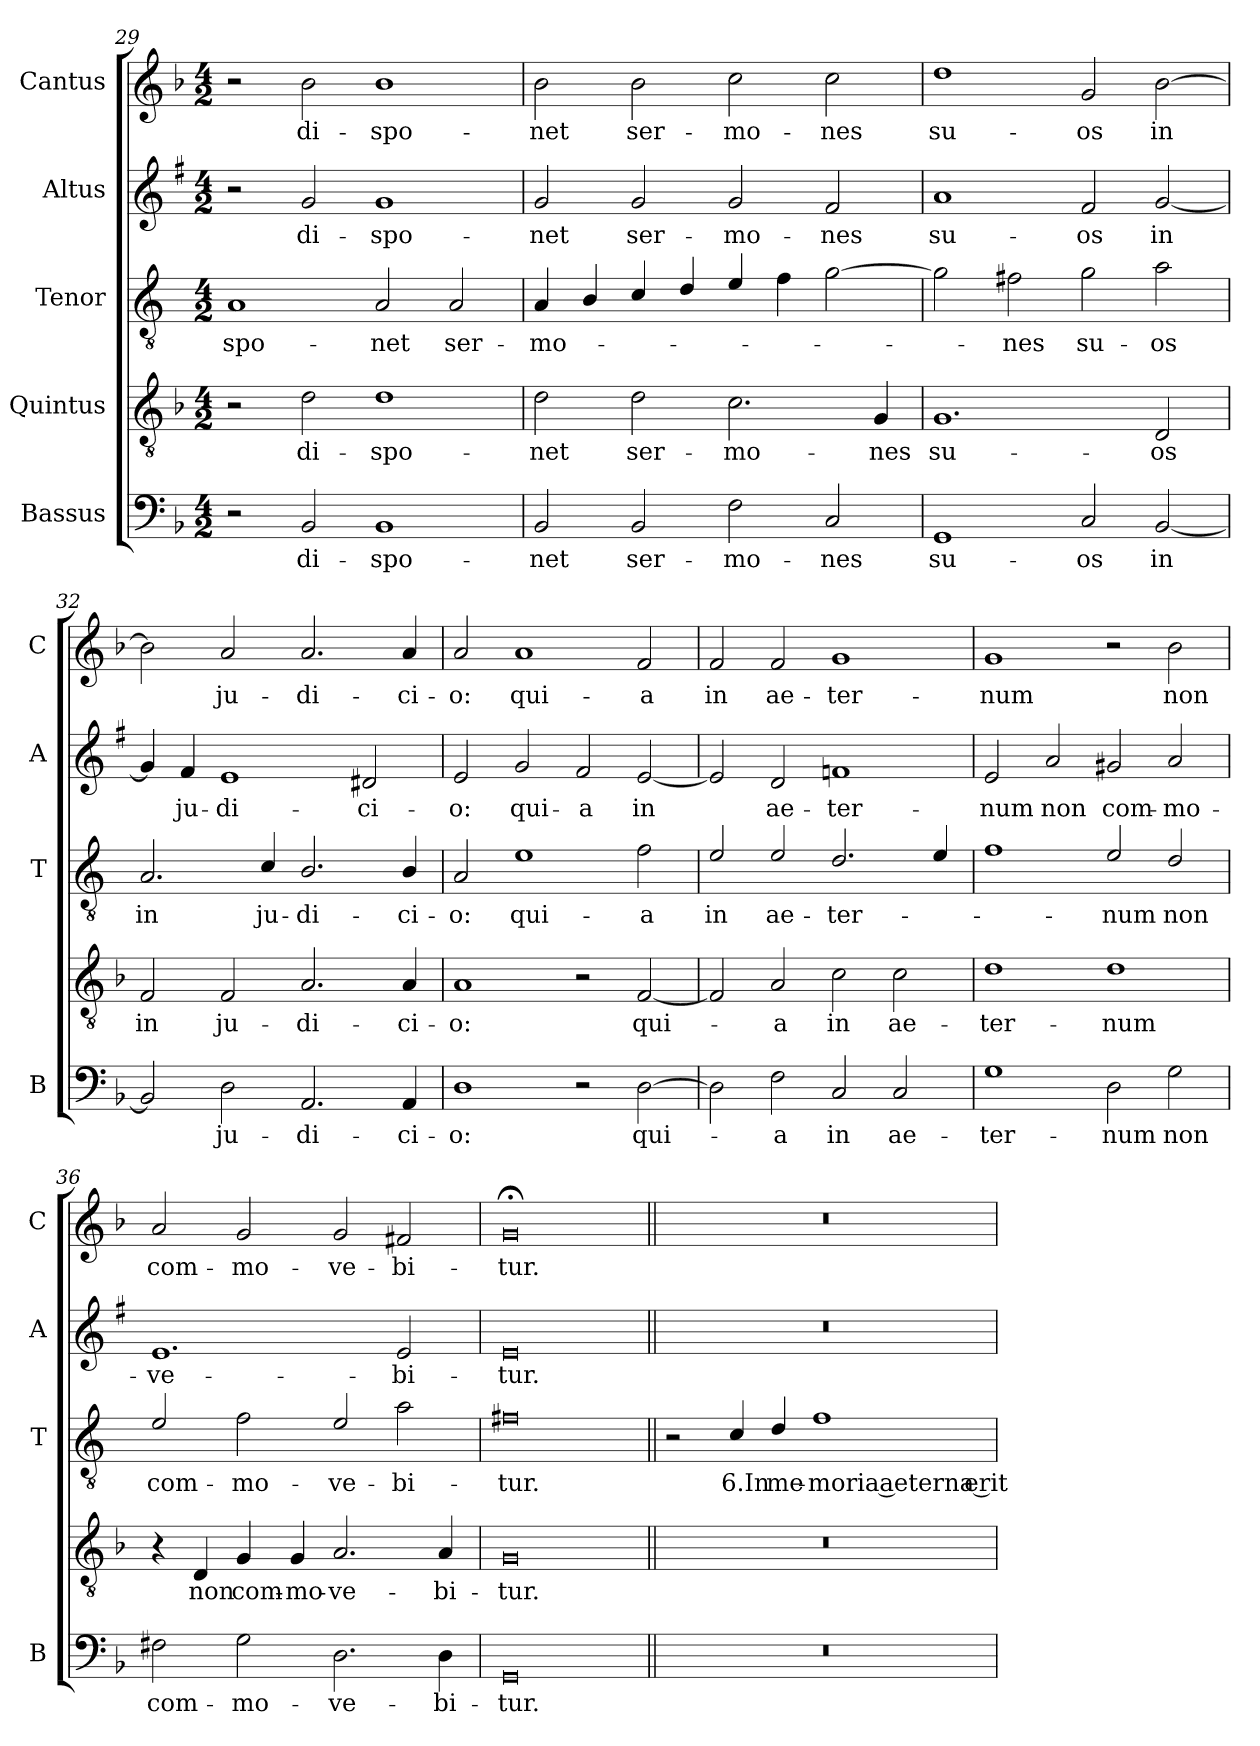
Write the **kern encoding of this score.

**kern	**text	**kern	**text	**kern	**text	**kern	**text	**kern	**text
*part5	*part5	*part4	*part4	*part3	*part3	*part2	*part2	*part1	*part1
*staff5	*staff5	*staff4	*staff4	*staff3	*staff3	*staff2	*staff2	*staff1	*staff1
*I"Bassus	*	*I"Quintus	*	*I"Tenor	*	*I"Altus	*	*I"Cantus	*
*I'B	*	*	*	*I'T	*	*I'A	*	*I'C	*
!!LO:PB:g=z
*clefF4	*	*clefGv2	*	*clefGv2	*	*clefG2	*	*clefG2	*
*	*	*	*	*ITrd4c7	*	*ITrd1c2	*	*	*
*k[b-]	*	*k[b-]	*	*k[b-]	*	*k[b-]	*	*k[b-]	*
*F:	*	*F:	*	*F:	*	*F:	*	*F:	*
*M4/2	*	*M4/2	*	*M4/2	*	*M4/2	*	*M4/2	*
=29	=29	=29	=29	=29	=29	=29	=29	=29	=29
!	!	!	!	!	!LO:LY:b	!	!	!	!
2r	.	2r	.	1D	-spo-	2r	.	2r	.
!	!LO:LY:b	!	!LO:LY:b	!	!	!	!LO:LY:b	!	!LO:LY:b
2BB-/	di-	2d\	di-	.	.	2f/	di-	2b-\	di-
!	!LO:LY:b	!	!LO:LY:b	!	!LO:LY:b	!	!LO:LY:b	!	!LO:LY:b
1BB-	-spo-	1d	-spo-	2D/	-net	1f	-spo-	1b-	-spo-
!	!	!	!	!	!LO:LY:b	!	!	!	!
.	.	.	.	2D/	ser-	.	.	.	.
=30	=30	=30	=30	=30	=30	=30	=30	=30	=30
!	!LO:LY:b	!	!LO:LY:b	!	!LO:LY:b	!	!LO:LY:b	!	!LO:LY:b
2BB-/	-net	2d\	-net	4D/	-mo-	2f/	-net	2b-\	-net
.	.	.	.	4E/	.	.	.	.	.
!	!LO:LY:b	!	!LO:LY:b	!	!	!	!LO:LY:b	!	!LO:LY:b
2BB-/	ser-	2d\	ser-	4F/	.	2f/	ser-	2b-\	ser-
.	.	.	.	4G/	.	.	.	.	.
!	!LO:LY:b	!	!LO:LY:b	!	!	!	!LO:LY:b	!	!LO:LY:b
2F\	-mo-	2.c\	-mo-	4A/	.	2f/	-mo-	2cc\	-mo-
.	.	.	.	4B-\	.	.	.	.	.
!	!LO:LY:b	!	!	!	!	!	!LO:LY:b	!	!LO:LY:b
2C/	-nes	.	.	[2c\	.	2e/	-nes	2cc\	-nes
!	!	!	!LO:LY:b	!	!	!	!	!	!
.	.	4G/	-nes	.	.	.	.	.	.
=31	=31	=31	=31	=31	=31	=31	=31	=31	=31
!	!LO:LY:b	!	!LO:LY:b	!	!	!	!LO:LY:b	!	!LO:LY:b
1GG	su-	1.G	su-	2c\]	.	1g	su-	1dd	su-
!	!	!	!	!	!LO:LY:b	!	!	!	!
.	.	.	.	2Bn\	-nes	.	.	.	.
!	!LO:LY:b	!	!	!	!LO:LY:b	!	!LO:LY:b	!	!LO:LY:b
2C/	-os	.	.	2c\	su-	2e/	-os	2g/	-os
!	!LO:LY:b	!	!LO:LY:b	!	!LO:LY:b	!	!LO:LY:b	!	!LO:LY:b
[2BB-/	in	2D/	-os	2d\	-os	[2f/	in	[2b-\	in
=32	=32	=32	=32	=32	=32	=32	=32	=32	=32
!	!	!	!LO:LY:b	!	!LO:LY:b	!	!	!	!
2BB-/]	.	2F/	in	2.D/	in	4f/]	.	2b-\]	.
!	!	!	!	!	!	!	!LO:LY:b	!	!
.	.	.	.	.	.	4e/	ju-	.	.
!	!LO:LY:b	!	!LO:LY:b	!	!	!	!LO:LY:b	!	!LO:LY:b
2D\	ju-	2F/	ju-	.	.	1d	-di-	2a/	ju-
!	!	!	!	!	!LO:LY:b	!	!	!	!
.	.	.	.	4F/	ju-	.	.	.	.
!	!LO:LY:b	!	!LO:LY:b	!	!LO:LY:b	!	!	!	!LO:LY:b
2.AA/	-di-	2.A/	-di-	2.E/	-di-	.	.	2.a/	-di-
!	!	!	!	!	!	!	!LO:LY:b	!	!
.	.	.	.	.	.	2c#X/	-ci-	.	.
!	!LO:LY:b	!	!LO:LY:b	!	!LO:LY:b	!	!	!	!LO:LY:b
4AA/	-ci-	4A/	-ci-	4E/	-ci-	.	.	4a/	-ci-
=33	=33	=33	=33	=33	=33	=33	=33	=33	=33
!	!LO:LY:b	!	!LO:LY:b	!	!LO:LY:b	!	!LO:LY:b	!	!LO:LY:b
1D	-o:	1A	-o:	2D/	-o:	2d/	-o:	2a/	-o:
!	!	!	!	!	!LO:LY:b	!	!LO:LY:b	!	!LO:LY:b
.	.	.	.	1A	qui-	2f/	qui-	1a	qui-
!	!	!	!	!	!	!	!LO:LY:b	!	!
2r	.	2r	.	.	.	2e/	-a	.	.
!	!LO:LY:b	!	!LO:LY:b	!	!LO:LY:b	!	!LO:LY:b	!	!LO:LY:b
[2D\	qui-	[2F/	qui-	2B-\	-a	[2d/	in	2f/	-a
!!LO:LB:g=z
=34	=34	=34	=34	=34	=34	=34	=34	=34	=34
!	!	!	!	!	!LO:LY:b	!	!	!	!LO:LY:b
2D\]	.	2F/]	.	2A/	in	2d/]	.	2f/	in
!	!LO:LY:b	!	!LO:LY:b	!	!LO:LY:b	!	!LO:LY:b	!	!LO:LY:b
2F\	-a	2A/	-a	2A/	ae-	2c/	ae-	2f/	ae-
!	!LO:LY:b	!	!LO:LY:b	!	!LO:LY:b	!	!LO:LY:b	!	!LO:LY:b
2C/	in	2c\	in	2.G/	-ter-	1e-X	-ter-	1g	-ter-
!	!LO:LY:b	!	!LO:LY:b	!	!	!	!	!	!
2C/	ae-	2c\	ae-	.	.	.	.	.	.
.	.	.	.	4A/	.	.	.	.	.
=35	=35	=35	=35	=35	=35	=35	=35	=35	=35
!	!LO:LY:b	!	!LO:LY:b	!	!	!	!LO:LY:b	!	!LO:LY:b
1G	-ter-	1d	-ter-	1B-	.	2d/	-num	1g	-num
!	!	!	!	!	!	!	!LO:LY:b	!	!
.	.	.	.	.	.	2g/	non	.	.
!	!LO:LY:b	!	!LO:LY:b	!	!LO:LY:b	!	!LO:LY:b	!	!
2D\	-num	1d	-num	2A/	-num	2f#X/	com-	2r	.
!	!LO:LY:b	!	!	!	!LO:LY:b	!	!LO:LY:b	!	!LO:LY:b
2G\	non	.	.	2G/	non	2g/	-mo-	2b-\	non
=36	=36	=36	=36	=36	=36	=36	=36	=36	=36
!	!LO:LY:b	!	!	!	!LO:LY:b	!	!LO:LY:b	!	!LO:LY:b
2F#X\	com-	4r	.	2A/	com-	1.d	-ve-	2a/	com-
!	!	!	!LO:LY:b	!	!	!	!	!	!
.	.	4D/	non	.	.	.	.	.	.
!	!LO:LY:b	!	!LO:LY:b	!	!LO:LY:b	!	!	!	!LO:LY:b
2G\	-mo-	4G/	com-	2B-\	-mo-	.	.	2g/	-mo-
!	!	!	!LO:LY:b	!	!	!	!	!	!
.	.	4G/	-mo-	.	.	.	.	.	.
!	!LO:LY:b	!	!LO:LY:b	!	!LO:LY:b	!	!	!	!LO:LY:b
2.D\	-ve-	2.A/	-ve-	2A/	-ve-	.	.	2g/	-ve-
!	!	!	!	!	!LO:LY:b	!	!LO:LY:b	!	!LO:LY:b
.	.	.	.	2d\	-bi-	2d/	-bi-	2f#X/	-bi-
!	!LO:LY:b	!	!LO:LY:b	!	!	!	!	!	!
4D\	-bi-	4A/	-bi-	.	.	.	.	.	.
=37	=37	=37	=37	=37	=37	=37	=37	=37	=37
!	!LO:LY:b	!	!LO:LY:b	!	!LO:LY:b	!	!LO:LY:b	!	!LO:LY:b
0GG	-tur.	0G	-tur.	0Bn	-tur.	0d	-tur.	0g;<	-tur.
!!LO:LB:g=z
=38||	=38||	=38||	=38||	=38||	=38||	=38||	=38||	=38||	=38||
0r	.	0r	.	2r	.	0r	.	0r	.
!	!	!	!	!	!LO:LY:b	!	!	!	!
.	.	.	.	4F/	6.In	.	.	.	.
!	!	!	!	!	!LO:LY:b	!	!	!	!
.	.	.	.	4G/	me-	.	.	.	.
!	!	!	!	!	!LO:LY:b	!	!	!	!
.	.	.	.	1B-	-moria aeterna erit	.	.	.	.
=	=	=	=	=	=	=	=	=	=
*-	*-	*-	*-	*-	*-	*-	*-	*-	*-
